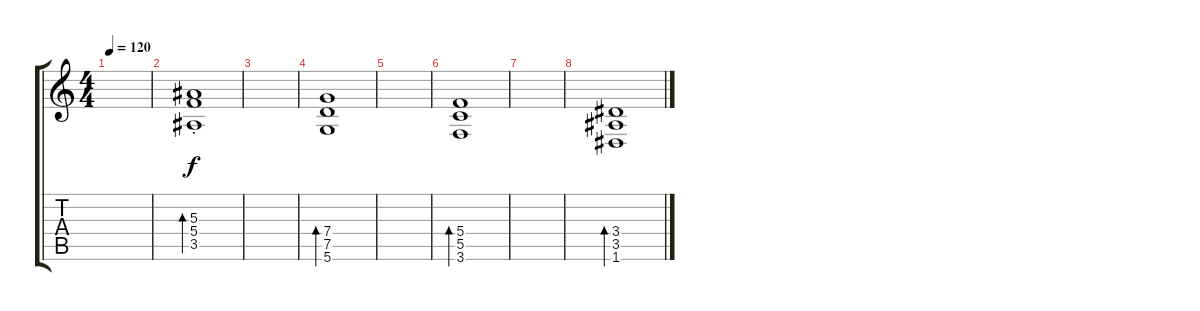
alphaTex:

\track (" " " ") {instrument acousticguitarsteel}
\staff {score tabs}
\tuning (D4 A3 F3 C3 G2 D2) {hide}
\ts (4 4)
\tempo 120
\clef g2
\ks c
|
(5.3 5.4 3.5{st}).1{bd 480} |
|
(7.4 7.5 5.6).1{bd 480} |
|
(5.4 5.5 3.6).1{bd 480} |
|
(3.4 3.5 1.6).1{bd 480}
